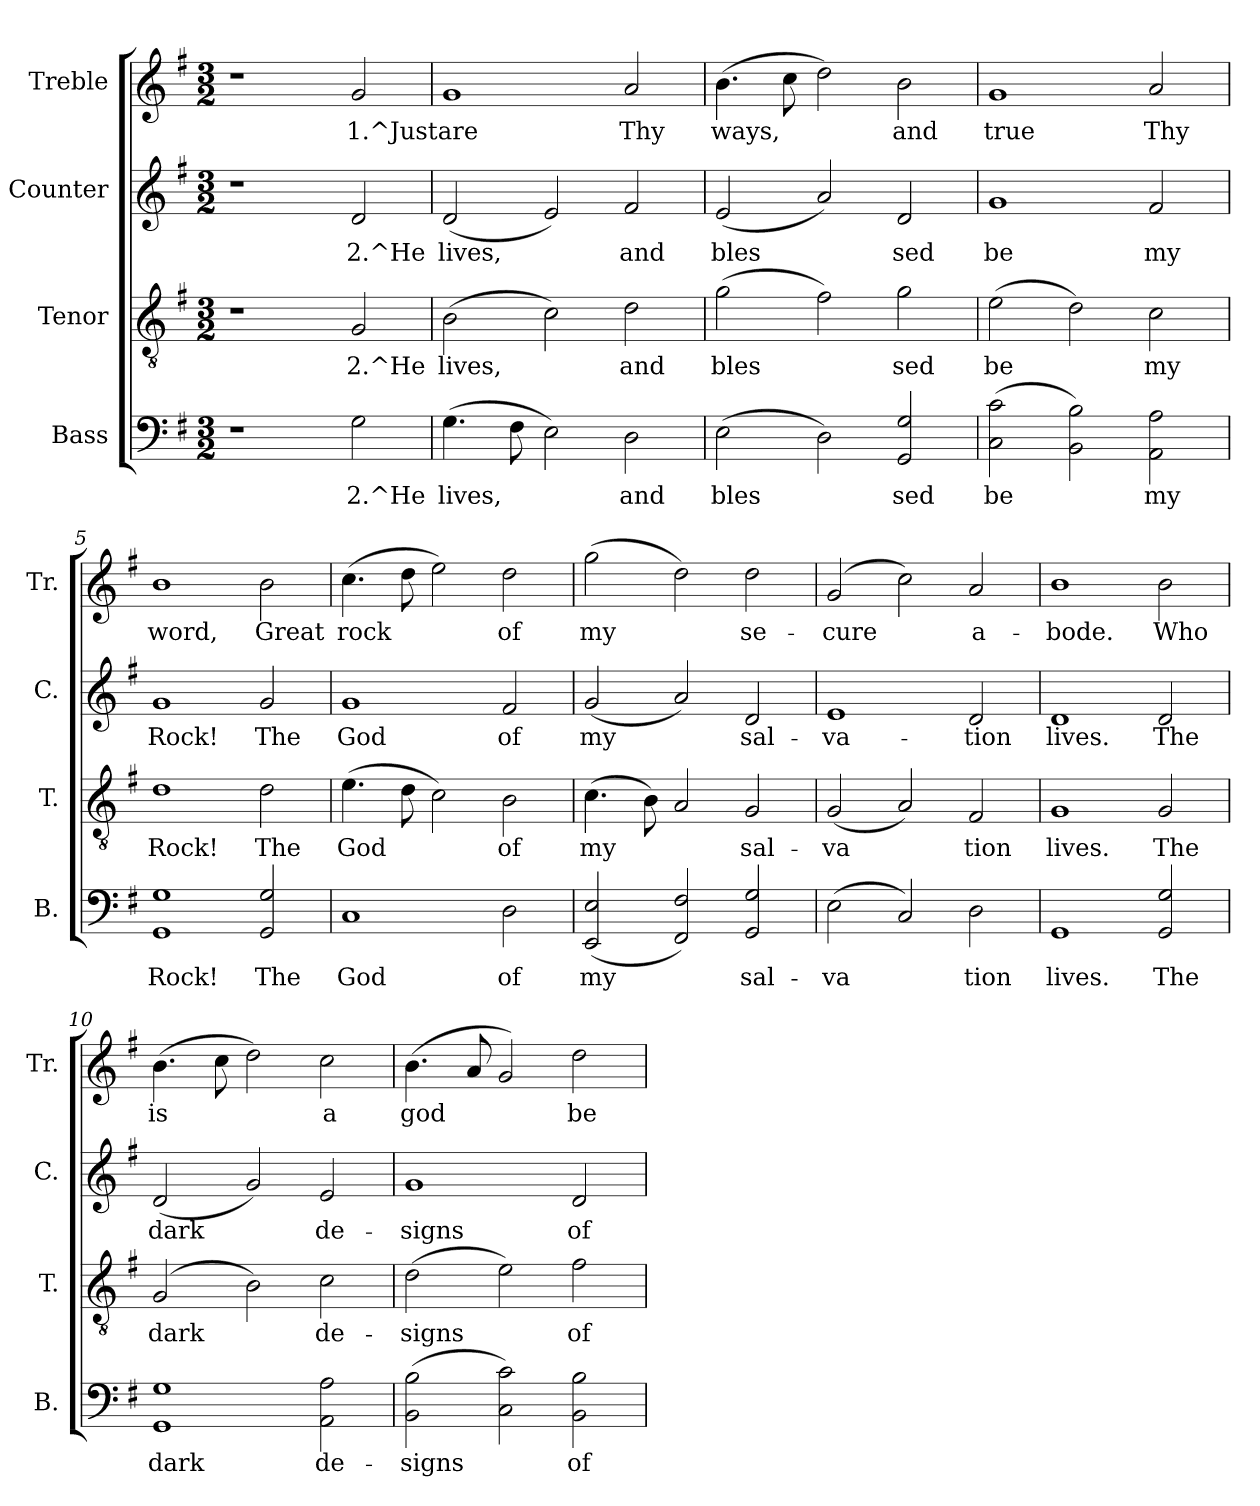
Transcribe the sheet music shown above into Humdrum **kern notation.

**kern	**text	**kern	**text	**kern	**text	**kern	**text
*part4	*part4	*part3	*part3	*part2	*part2	*part1	*part1
*staff4	*staff4	*staff3	*staff3	*staff2	*staff2	*staff1	*staff1
*I"Bass	*	*I"Tenor	*	*I"Counter	*	*I"Treble	*
*I'B.	*	*I'T.	*	*I'C.	*	*I'Tr.	*
!!LO:PB:g=z
*stria5	*	*stria5	*	*stria5	*	*stria5	*
*clefF4	*	*clefGv2	*	*clefG2	*	*clefG2	*
*k[f#]	*	*k[f#]	*	*k[f#]	*	*k[f#]	*
*G:	*	*G:	*	*G:	*	*G:	*
*M3/2	*	*M3/2	*	*M3/2	*	*M3/2	*
=1	=1	=1	=1	=1	=1	=1	=1
1r	.	1r	.	1r	.	1r	.
!	!LO:LY:a:rj	!	!LO:LY:a:rj	!	!LO:LY:b:rj	!	!LO:LY:b:rj
2G\	2.^He	2G/	2.^He	2d/	2.^He	2g/	1.^Just
=2	=2	=2	=2	=2	=2	=2	=2
!	!LO:LY:a:rj	!	!LO:LY:a:rj	!	!LO:LY:b:rj	!	!LO:LY:b:rj
(>4.G\	lives,	(>2B\	lives,	(<2d/	lives,	1g	are
!	!LO:LY:a:rj	!	!	!	!	!	!
8F#\	.	.	.	.	.	.	.
!	!LO:LY:a:rj	!	!LO:LY:a:rj	!	!LO:LY:b:rj	!	!
2E\)	.	2c\)	.	2e/)	.	.	.
!	!LO:LY:a:rj	!	!LO:LY:a:rj	!	!LO:LY:b:rj	!	!LO:LY:b:rj
2D\	and	2d\	and	2f#/	and	2a/	Thy
=3	=3	=3	=3	=3	=3	=3	=3
!	!LO:LY:a:rj	!	!LO:LY:a:rj	!	!LO:LY:b:rj	!	!LO:LY:b:rj
(>2E\	bles-	(>2g\	bles-	(<2e/	bles-	(>4.b\	ways,
!	!	!	!	!	!	!	!LO:LY:b:rj
.	.	.	.	.	.	8cc\	.
!	!LO:LY:a:rj	!	!LO:LY:a:rj	!	!LO:LY:b:rj	!	!LO:LY:b:rj
2D\)	--	2f#\)	--	2a/)	--	2dd\)	.
!	!LO:LY:a:rj	!	!LO:LY:a:rj	!	!LO:LY:b:rj	!	!LO:LY:b:rj
2G/ 2GG/	-sed	2g\	-sed	2d/	-sed	2b\	and
=4	=4	=4	=4	=4	=4	=4	=4
!	!LO:LY:a:rj	!	!LO:LY:a:rj	!	!LO:LY:b:rj	!	!LO:LY:b:rj
(>2c\ 2C\	be	(>2e\	be	1g	be	1g	true
!	!LO:LY:a:rj	!	!LO:LY:a:rj	!	!	!	!
2B\ 2BB\)	.	2d\)	.	.	.	.	.
!	!LO:LY:a:rj	!	!LO:LY:a:rj	!	!LO:LY:b:rj	!	!LO:LY:b:rj
2A\ 2AA\	my	2c\	my	2f#/	my	2a/	Thy
=5	=5	=5	=5	=5	=5	=5	=5
!	!LO:LY:a:rj	!	!LO:LY:a:rj	!	!LO:LY:b:rj	!	!LO:LY:b:rj
1G 1GG	Rock!	1d	Rock!	1g	Rock!	1b	word,
!	!LO:LY:a:rj	!	!LO:LY:a:rj	!	!LO:LY:b:rj	!	!LO:LY:b:rj
2G/ 2GG/	The	2d\	The	2g/	The	2b\	Great
=6	=6	=6	=6	=6	=6	=6	=6
!	!LO:LY:a:rj	!	!LO:LY:a:rj	!	!LO:LY:b:rj	!	!LO:LY:b:rj
1C	God	(>4.e\	God	1g	God	(>4.cc\	rock
!	!	!	!LO:LY:a:rj	!	!	!	!LO:LY:b:rj
.	.	8d\	.	.	.	8dd\	.
!	!	!	!LO:LY:a:rj	!	!	!	!LO:LY:b:rj
.	.	2c\)	.	.	.	2ee\)	.
!	!LO:LY:a:rj	!	!LO:LY:a:rj	!	!LO:LY:b:rj	!	!LO:LY:b:rj
2D\	of	2B\	of	2f#/	of	2dd\	of
=7	=7	=7	=7	=7	=7	=7	=7
!	!LO:LY:a:rj	!	!LO:LY:a:rj	!	!LO:LY:b:rj	!	!LO:LY:b:rj
(>2E/ 2EE/	my	(>4.c\	my	(<2g/	my	(>2gg\	my
!	!	!	!LO:LY:a:rj	!	!	!	!
.	.	8B\)	.	.	.	.	.
!	!LO:LY:a:rj	!	!LO:LY:a:rj	!	!LO:LY:b:rj	!	!LO:LY:b:rj
2F#/ 2FF#/)	.	2A/	.	2a/)	.	2dd\)	.
!	!LO:LY:a:rj	!	!LO:LY:a:rj	!	!LO:LY:b:rj	!	!LO:LY:b:rj
2G/ 2GG/	sal-	2G/	sal-	2d/	sal-	2dd\	se-
=8	=8	=8	=8	=8	=8	=8	=8
!	!LO:LY:a:rj	!	!LO:LY:a:rj	!	!LO:LY:b:rj	!	!LO:LY:b:rj
(>2E\	-va-	(<2G/	-va-	1e	-va-	(>2g/	-cure
!	!LO:LY:a:rj	!	!LO:LY:a:rj	!	!	!	!LO:LY:b:rj
2C/)	--	2A/)	--	.	.	2cc\)	.
!	!LO:LY:a:rj	!	!LO:LY:a:rj	!	!LO:LY:b:rj	!	!LO:LY:b:rj
2D\	-tion	2F#/	-tion	2d/	-tion	2a/	a-
!!LO:LB:g=z
=9	=9	=9	=9	=9	=9	=9	=9
!	!LO:LY:a:rj	!	!LO:LY:a:rj	!	!LO:LY:b:rj	!	!LO:LY:b:rj
1GG	lives.	1G	lives.	1d	lives.	1b	-bode.
!	!LO:LY:a:rj	!	!LO:LY:a:rj	!	!LO:LY:b:rj	!	!LO:LY:b:rj
2G/ 2GG/	The	2G/	The	2d/	The	2b\	Who
=10	=10	=10	=10	=10	=10	=10	=10
!	!LO:LY:a:rj	!	!LO:LY:a:rj	!	!LO:LY:b:rj	!	!LO:LY:b:rj
1G 1GG	dark	(>2G/	dark	(<2d/	dark	(>4.b\	is
!	!	!	!	!	!	!	!LO:LY:b:rj
.	.	.	.	.	.	8cc\	.
!	!	!	!LO:LY:a:rj	!	!LO:LY:b:rj	!	!LO:LY:b:rj
.	.	2B\)	.	2g/)	.	2dd\)	.
!	!LO:LY:a:rj	!	!LO:LY:a:rj	!	!LO:LY:b:rj	!	!LO:LY:b:rj
2A\ 2AA\	de-	2c\	de-	2e/	de-	2cc\	a
=11	=11	=11	=11	=11	=11	=11	=11
!	!LO:LY:a:rj	!	!LO:LY:a:rj	!	!LO:LY:b:rj	!	!LO:LY:b:rj
(>2B\ 2BB\	-signs	(>2d\	-signs	1g	-signs	(>4.b\	god
!	!	!	!	!	!	!	!LO:LY:b:rj
.	.	.	.	.	.	8a/	.
!	!LO:LY:a:rj	!	!LO:LY:a:rj	!	!	!	!LO:LY:b:rj
2c\ 2C\)	.	2e\)	.	.	.	2g/)	.
!	!LO:LY:a:rj	!	!LO:LY:a:rj	!	!LO:LY:b:rj	!	!LO:LY:b:rj
2B\ 2BB\	of	2f#\	of	2d/	of	2dd\	be-
=	=	=	=	=	=	=	=
*-	*-	*-	*-	*-	*-	*-	*-
